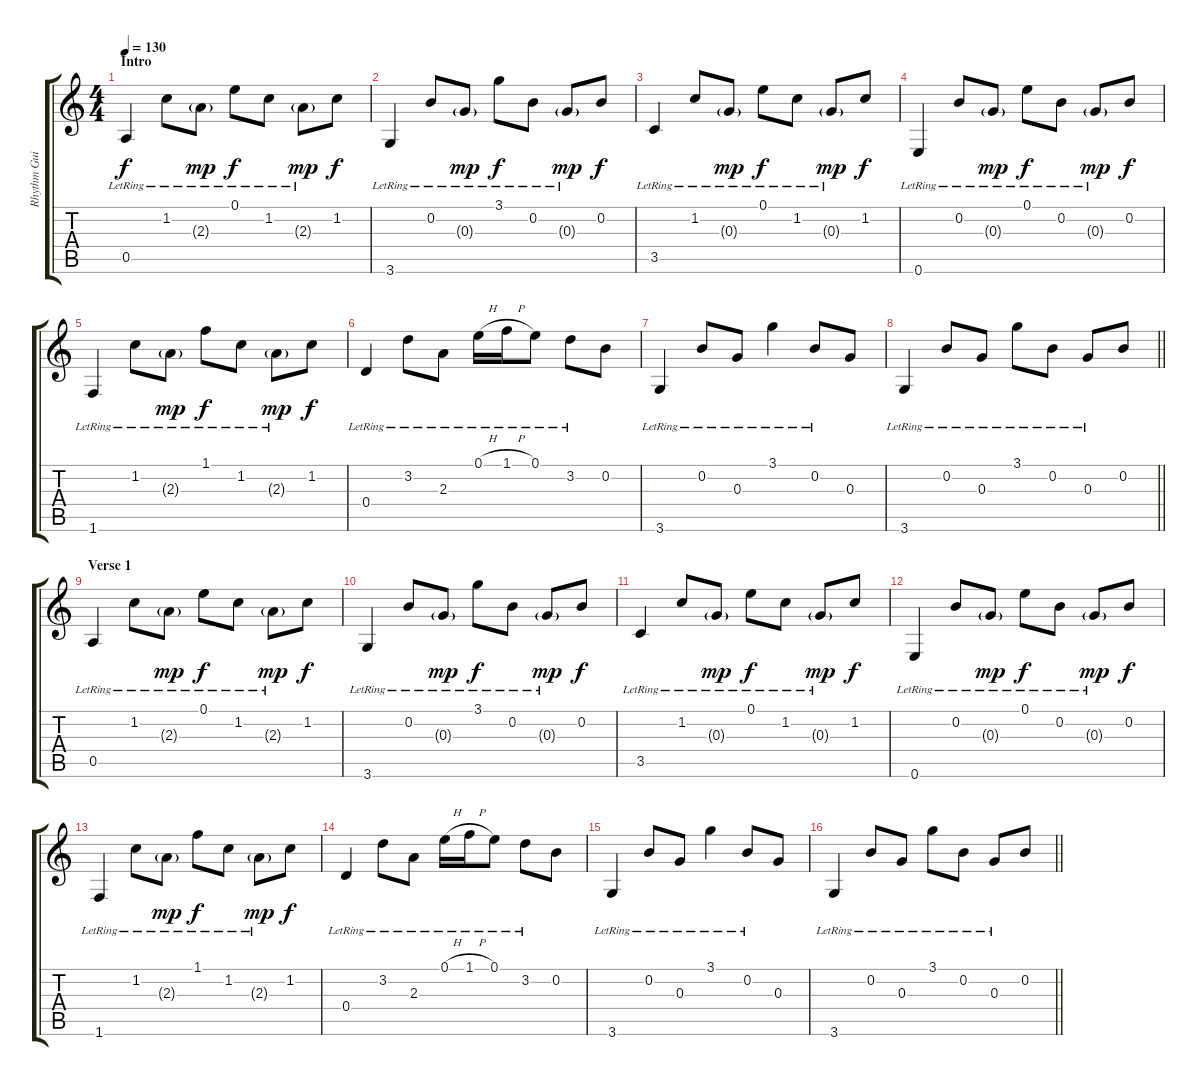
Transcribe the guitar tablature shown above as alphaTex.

\track ("Rhythm Guitar 2: Tapani Kangas" "Rhythm Gui") {instrument acousticguitarnylon}
\staff {score tabs}
\tuning (E4 B3 G3 D3 A2 E2) {hide}
\ts (4 4)
\section ("" "Intro")
\tempo 130
\clef g2
\ks aminor
0.5{lr}.4{dy f instrument acousticguitarnylon} 1.2{lr}.8 2.3{g lr}.8{dy mp} 0.1{lr}.8{dy f} 1.2{lr}.8 2.3{g lr}.8{dy mp} 1.2.8{dy f} |
3.6{lr}.4 0.2{lr}.8 0.3{g lr}.8{dy mp} 3.1{lr}.8{dy f} 0.2{lr}.8 0.3{g lr}.8{dy mp} 0.2.8{dy f} |
3.5{lr}.4 1.2{lr}.8 0.3{g lr}.8{dy mp} 0.1{lr}.8{dy f} 1.2{lr}.8 0.3{g lr}.8{dy mp} 1.2.8{dy f} |
0.6{lr}.4 0.2{lr}.8 0.3{g lr}.8{dy mp} 0.1{lr}.8{dy f} 0.2{lr}.8 0.3{g lr}.8{dy mp} 0.2.8{dy f} |
1.6{lr}.4 1.2{lr}.8 2.3{g lr}.8{dy mp} 1.1{lr}.8{dy f} 1.2{lr}.8 2.3{g lr}.8{dy mp} 1.2.8{dy f} |
0.4{lr}.4 3.2{lr}.8 2.3{lr}.8 0.1{h lr}.16 1.1{h lr}.16 0.1{lr}.8 3.2{lr}.8 0.2.8 |
3.6{lr}.4 0.2{lr}.8 0.3{lr}.8 3.1{lr}.4 0.2{lr}.8 0.3.8 |
\barLineRight lightlight
3.6{lr}.4 0.2{lr}.8 0.3{lr}.8 3.1{lr}.8 0.2{lr}.8 0.3{lr}.8 0.2.8 |
\section ("" "Verse 1")
0.5{lr}.4 1.2{lr}.8 2.3{g lr}.8{dy mp} 0.1{lr}.8{dy f} 1.2{lr}.8 2.3{g lr}.8{dy mp} 1.2.8{dy f} |
3.6{lr}.4 0.2{lr}.8 0.3{g lr}.8{dy mp} 3.1{lr}.8{dy f} 0.2{lr}.8 0.3{g lr}.8{dy mp} 0.2.8{dy f} |
3.5{lr}.4 1.2{lr}.8 0.3{g lr}.8{dy mp} 0.1{lr}.8{dy f} 1.2{lr}.8 0.3{g lr}.8{dy mp} 1.2.8{dy f} |
0.6{lr}.4 0.2{lr}.8 0.3{g lr}.8{dy mp} 0.1{lr}.8{dy f} 0.2{lr}.8 0.3{g lr}.8{dy mp} 0.2.8{dy f} |
1.6{lr}.4 1.2{lr}.8 2.3{g lr}.8{dy mp} 1.1{lr}.8{dy f} 1.2{lr}.8 2.3{g lr}.8{dy mp} 1.2.8{dy f} |
0.4{lr}.4 3.2{lr}.8 2.3{lr}.8 0.1{h lr}.16 1.1{h lr}.16 0.1{lr}.8 3.2{lr}.8 0.2.8 |
3.6{lr}.4 0.2{lr}.8 0.3{lr}.8 3.1{lr}.4 0.2{lr}.8 0.3.8 |
\barLineRight lightlight
3.6{lr}.4 0.2{lr}.8 0.3{lr}.8 3.1{lr}.8 0.2{lr}.8 0.3{lr}.8 0.2.8
